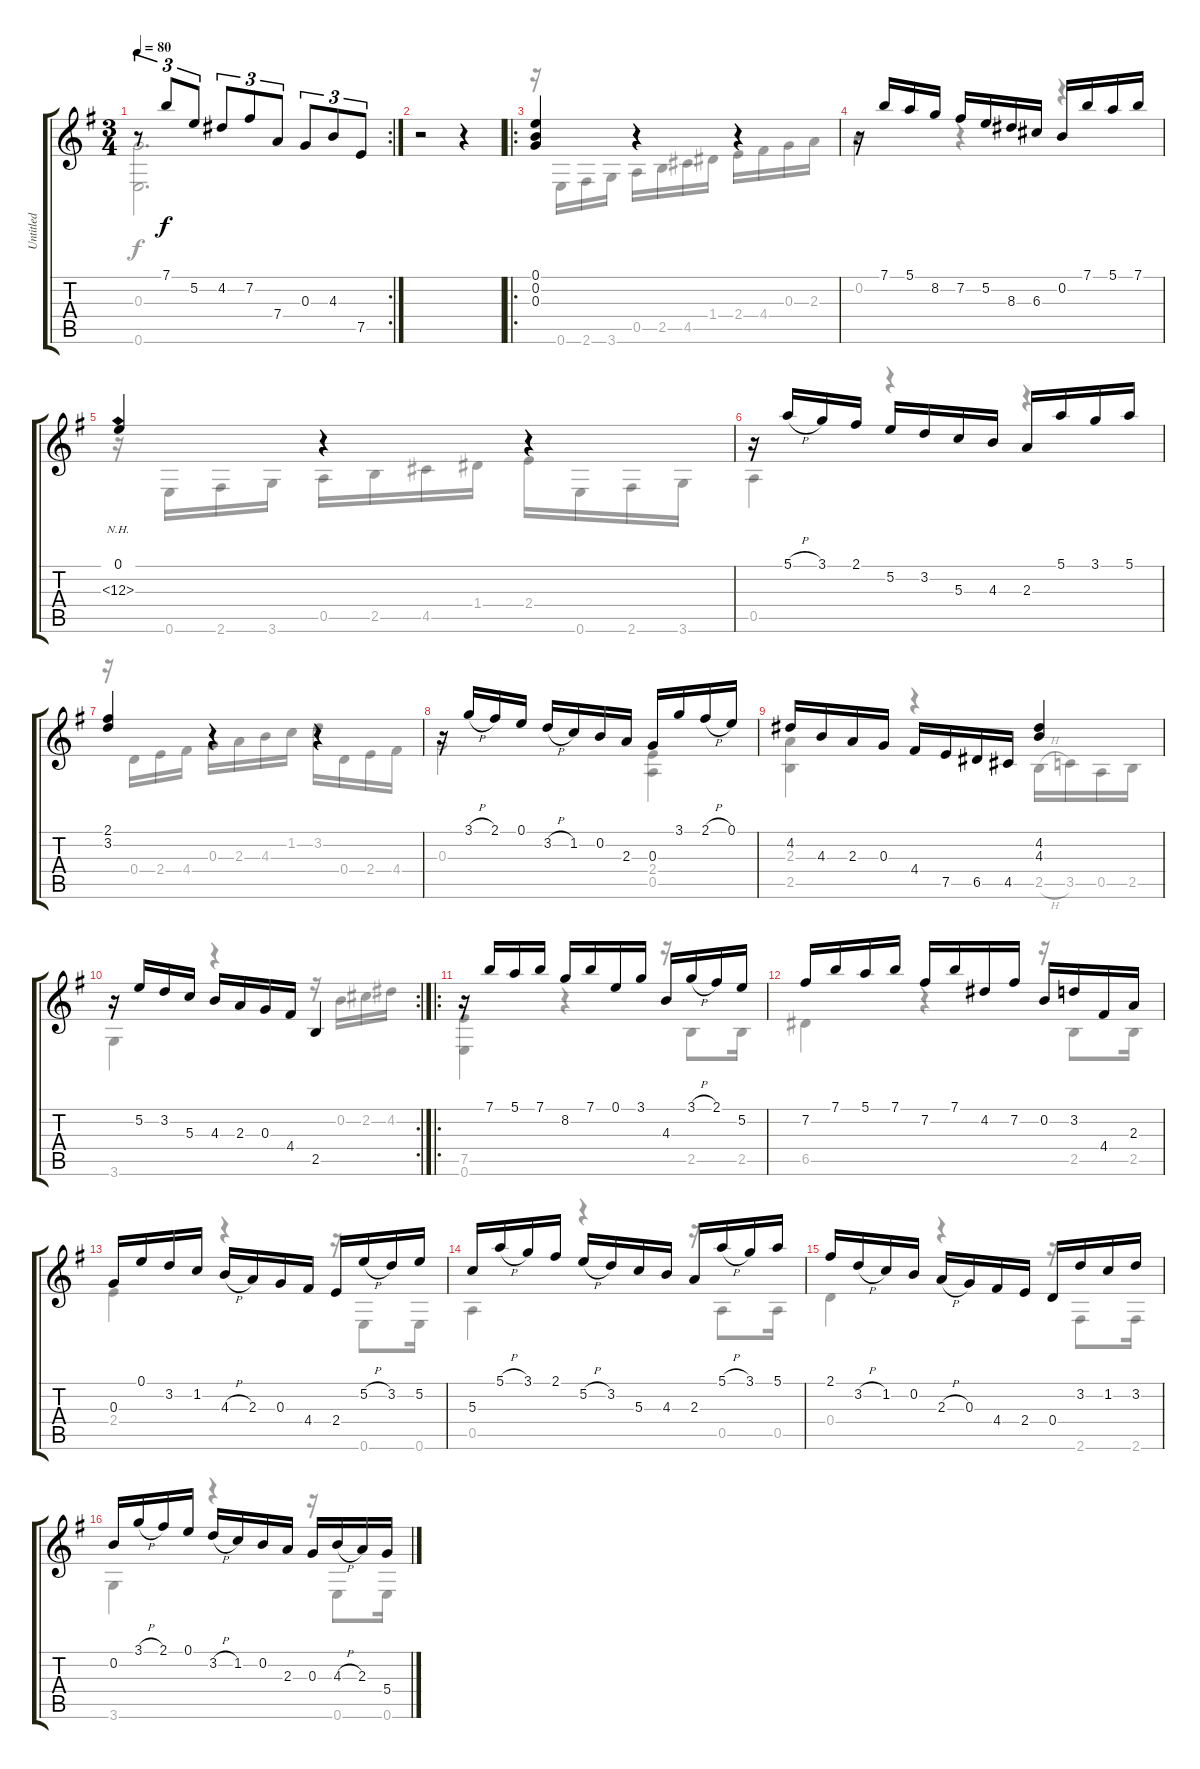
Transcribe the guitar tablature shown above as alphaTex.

\track ("Untitled" "Untitled") {instrument acousticguitarnylon}
\staff {score tabs}
\tuning (E4 B3 G3 D3 A2 E2) {hide}
\voice
\rc 2
\ts (3 4)
\tempo 80
\clef g2
\ks g
r.8{tu (3 2) dy f} 7.1.8{tu (3 2)} 5.2.8{tu (3 2)} 4.2.8{tu (3 2)} 7.2.8{tu (3 2)} 7.4.8{tu (3 2)} 0.3.8{tu (3 2)} 4.3.8{tu (3 2)} 7.5.8{tu (3 2)} |
r.2 r.4 |
\ro
(0.1 0.2 0.3).4 r.4 r.4 |
r.16 7.1.16 5.1.16 8.2.16 7.2.16 5.2.16 8.3.16 6.3.16 0.2.16 7.1.16 5.1.16 7.1.16 |
(0.1 12.3{nh}).4 r.4 r.4 |
r.16 5.1{h}.16 3.1.16 2.1.16 5.2.16 3.2.16 5.3.16 4.3.16 2.3.16 5.1.16 3.1.16 5.1.16 |
(2.1 3.2).4 r.4 r.4 |
r.16 3.1{h}.16 2.1.16 0.1.16 3.2{h}.16 1.2.16 0.2.16 2.3.16 0.3.16 3.1.16 2.1{h}.16 0.1.16 |
4.2.16 4.3.16 2.3.16 0.3.16 4.4.16 7.5.16 6.5.16 4.5.16 (4.2 4.3).4 |
\rc 2
r.16 5.2.16 3.2.16 5.3.16 4.3.16 2.3.16 0.3.16 4.4.16 2.5.4 |
\ro
r.16 7.1.16 5.1.16 7.1.16 8.2.16 7.1.16 0.1.16 3.1.16 4.3.16 3.1{h}.16 2.1.16 5.2.16 |
7.2.16 7.1.16 5.1.16 7.1.16 7.2.16 7.1.16 4.2.16 7.2.16 0.2.16 3.2.16 4.4.16 2.3.16 |
0.3.16 0.1.16 3.2.16 1.2.16 4.3{h}.16 2.3.16 0.3.16 4.4.16 2.4.16 5.2{h}.16 3.2.16 5.2.16 |
5.3.16 5.1{h}.16 3.1.16 2.1.16 5.2{h}.16 3.2.16 5.3.16 4.3.16 2.3.16 5.1{h}.16 3.1.16 5.1.16 |
2.1.16 3.2{h}.16 1.2.16 0.2.16 2.3{h}.16 0.3.16 4.4.16 2.4.16 0.4.16 3.2.16 1.2.16 3.2.16 |
0.2.16 3.1{h}.16 2.1.16 0.1.16 3.2{h}.16 1.2.16 0.2.16 2.3.16 0.3.16 4.3{h}.16 2.3.16 5.4.16
\voice
\clef g2
\ottava regular
\simile none
\ks g
(0.3 0.6).2{d dy f} |
|
r.16 0.6.16 2.6.16 3.6.16 0.5.16 2.5.16 4.5.16 1.4.16 2.4.16 4.4.16 0.3.16 2.3.16 |
0.2.4 r.4 r.4 |
r.16 0.6.16 2.6.16 3.6.16 0.5.16 2.5.16 4.5.16 1.4.16 2.4.16 0.6.16 2.6.16 3.6.16 |
0.5.4 r.4 r.4 |
r.16 0.4.16 2.4.16 4.4.16 0.3.16 2.3.16 4.3.16 1.2.16 3.2.16 0.4.16 2.4.16 4.4.16 |
0.3.2 (2.4 0.5).4 |
(2.3 2.5).4 r.4 2.5{h}.16 3.5.16 0.5.16 2.5.16 |
3.6.4 r.4 r.16 0.2.16 2.2.16 4.2.16 |
(7.5 0.6).4 r.4 r.16 2.5.8 2.5.16 |
6.5.4 r.4 r.16 2.5.8 2.5.16 |
2.4.4 r.4 r.16 0.6.8 0.6.16 |
0.5.4 r.4 r.16 0.5.8 0.5.16 |
0.4.4 r.4 r.16 2.6.8 2.6.16 |
3.6.4 r.4 r.16 0.6.8 0.6.16
